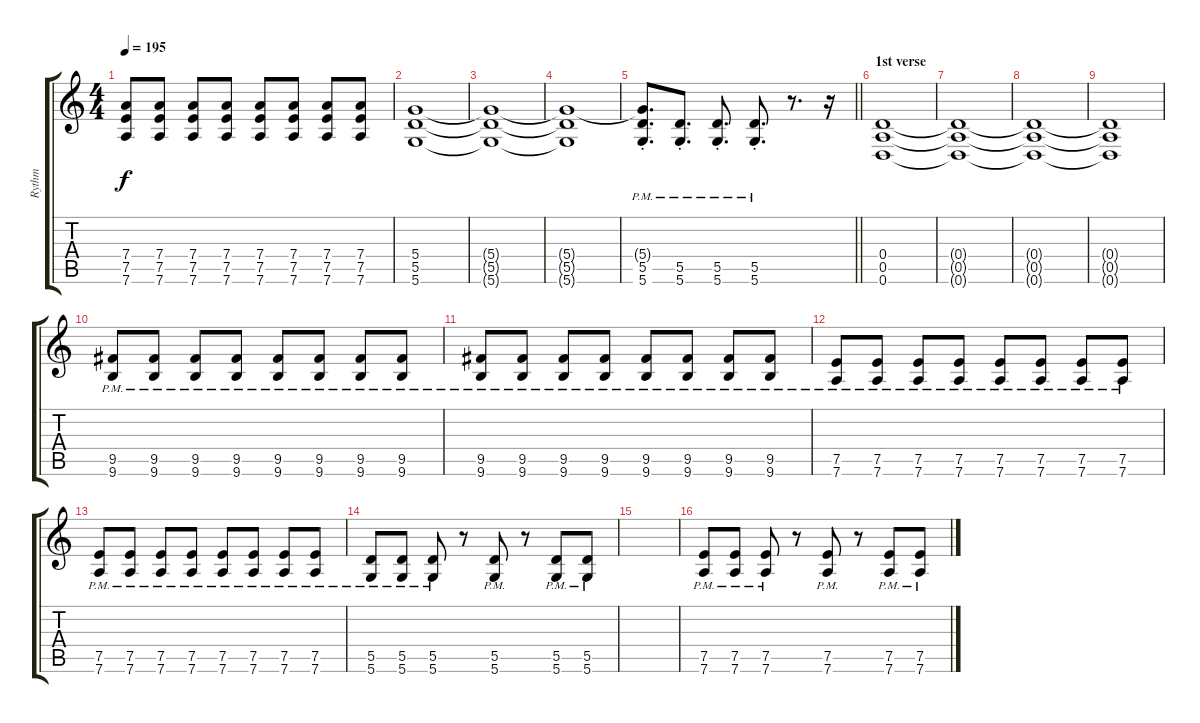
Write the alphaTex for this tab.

\track ("Rythm" "Rythm") {instrument distortionguitar}
\staff {score tabs}
\tuning (E4 B3 G3 D3 A2 D2) {hide}
\ts (4 4)
\tempo 195
\clef g2
\ks c
(7.4 7.5 7.6).8{dy f} (7.4 7.5 7.6).8 (7.4 7.5 7.6).8 (7.4 7.5 7.6).8 (7.4 7.5 7.6).8 (7.4 7.5 7.6).8 (7.4 7.5 7.6).8 (7.4 7.5 7.6).8 |
(5.4 5.5 5.6).1 |
(5.4{t} 5.5{t} 5.6{t}).1 |
(5.4{t} 5.5{t} 5.6{t}).1 |
\barLineRight lightlight
(5.4{t} 5.5{pm st} 5.6{pm st}).8{d} (5.5{pm st} 5.6{pm st}).8{d} (5.5{pm st} 5.6{pm st}).8{d} (5.5{pm st} 5.6{pm st}).8{d} r.8{d} r.16 |
\section ("" "1st verse")
(0.4 0.5 0.6).1 |
(0.4{t} 0.5{t} 0.6{t}).1 |
(0.4{t} 0.5{t} 0.6{t}).1 |
(0.4{t} 0.5{t} 0.6{t}).1 |
(9.5{pm} 9.6{pm}).8 (9.5{pm} 9.6{pm}).8 (9.5{pm} 9.6{pm}).8 (9.5{pm} 9.6{pm}).8 (9.5{pm} 9.6{pm}).8 (9.5{pm} 9.6{pm}).8 (9.5{pm} 9.6{pm}).8 (9.5{pm} 9.6{pm}).8 |
(9.5{pm} 9.6{pm}).8 (9.5{pm} 9.6{pm}).8 (9.5{pm} 9.6{pm}).8 (9.5{pm} 9.6{pm}).8 (9.5{pm} 9.6{pm}).8 (9.5{pm} 9.6{pm}).8 (9.5{pm} 9.6{pm}).8 (9.5{pm} 9.6{pm}).8 |
(7.5{pm} 7.6{pm}).8 (7.5{pm} 7.6{pm}).8 (7.5{pm} 7.6{pm}).8 (7.5{pm} 7.6{pm}).8 (7.5{pm} 7.6{pm}).8 (7.5{pm} 7.6{pm}).8 (7.5{pm} 7.6{pm}).8 (7.5{pm} 7.6{pm}).8 |
(7.5{pm} 7.6{pm}).8 (7.5{pm} 7.6{pm}).8 (7.5{pm} 7.6{pm}).8 (7.5{pm} 7.6{pm}).8 (7.5{pm} 7.6{pm}).8 (7.5{pm} 7.6{pm}).8 (7.5{pm} 7.6{pm}).8 (7.5{pm} 7.6{pm}).8 |
(5.5{pm} 5.6{pm}).8 (5.5{pm} 5.6{pm}).8 (5.5{pm} 5.6{pm}).8 r.8 (5.5{pm} 5.6{pm}).8 r.8 (5.5{pm} 5.6{pm}).8 (5.5{pm} 5.6{pm}).8 |
|
(7.5{pm} 7.6{pm}).8 (7.5{pm} 7.6{pm}).8 (7.5{pm} 7.6{pm}).8 r.8 (7.5{pm} 7.6{pm}).8 r.8 (7.5{pm} 7.6{pm}).8 (7.5{pm} 7.6{pm}).8
